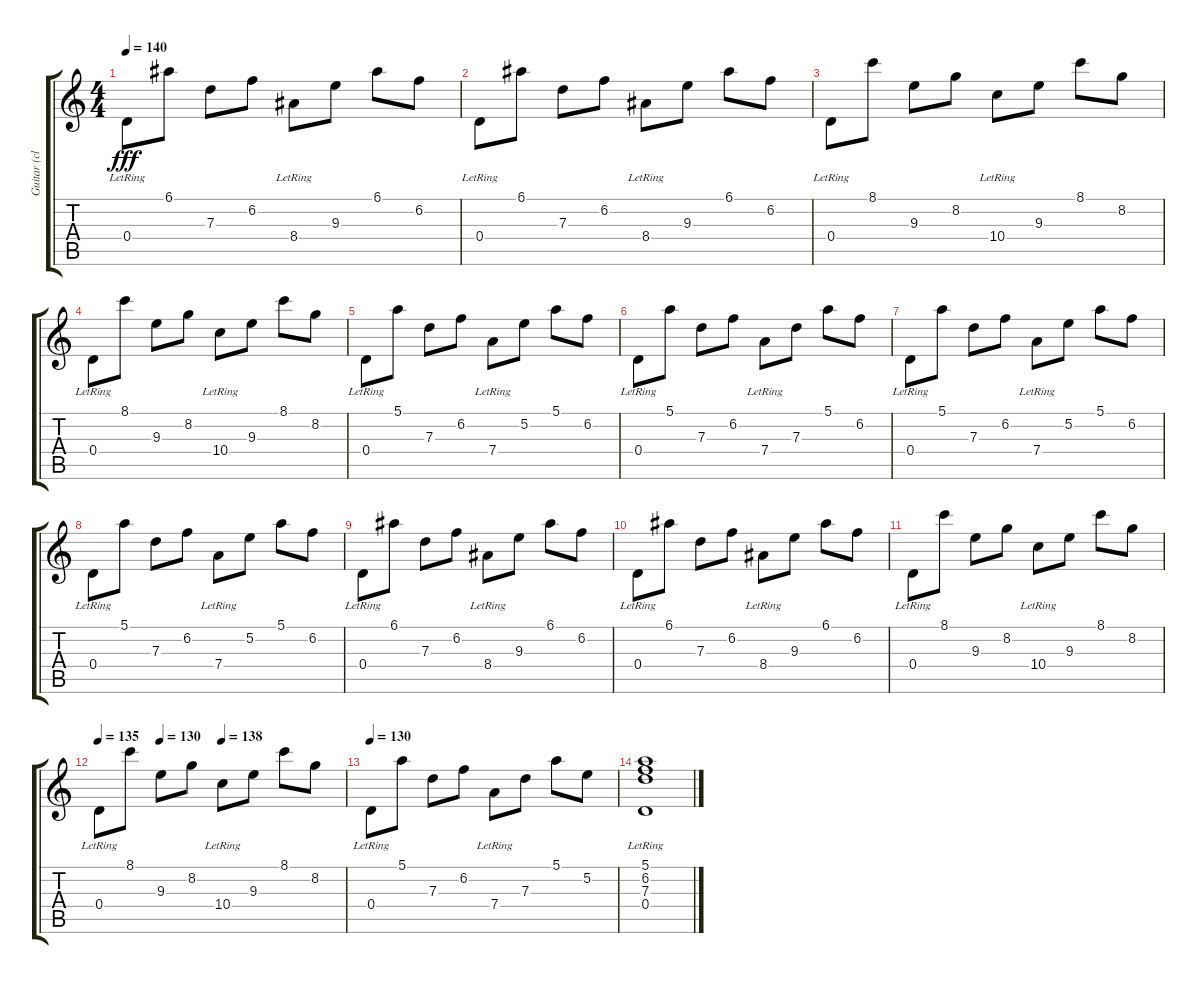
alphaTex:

\track ("Guitar (clean)" "Guitar (cl") {instrument electricguitarclean}
\staff {score tabs}
\tuning (E4 B3 G3 D3 A2 E2) {hide}
\ts (4 4)
\tempo 140
\clef g2
\ks c
0.4{lr}.8{dy fff} 6.1.8 7.3.8 6.2.8 8.4{lr}.8 9.3.8 6.1.8 6.2.8 |
0.4{lr}.8 6.1.8 7.3.8 6.2.8 8.4{lr}.8 9.3.8 6.1.8 6.2.8 |
0.4{lr}.8 8.1.8 9.3.8 8.2.8 10.4{lr}.8 9.3.8 8.1.8 8.2.8 |
0.4{lr}.8 8.1.8 9.3.8 8.2.8 10.4{lr}.8 9.3.8 8.1.8 8.2.8 |
0.4{lr}.8 5.1.8 7.3.8 6.2.8 7.4{lr}.8 5.2.8 5.1.8 6.2.8 |
0.4{lr}.8 5.1.8 7.3.8 6.2.8 7.4{lr}.8 7.3.8 5.1.8 6.2.8 |
0.4{lr}.8 5.1.8 7.3.8 6.2.8 7.4{lr}.8 5.2.8 5.1.8 6.2.8 |
0.4{lr}.8 5.1.8 7.3.8 6.2.8 7.4{lr}.8 5.2.8 5.1.8 6.2.8 |
0.4{lr}.8 6.1.8 7.3.8 6.2.8 8.4{lr}.8 9.3.8 6.1.8 6.2.8 |
0.4{lr}.8 6.1.8 7.3.8 6.2.8 8.4{lr}.8 9.3.8 6.1.8 6.2.8 |
0.4{lr}.8 8.1.8 9.3.8 8.2.8 10.4{lr}.8 9.3.8 8.1.8 8.2.8 |
\tempo 135
\tempo (130 0.25)
\tempo (138 0.5)
0.4{lr}.8 8.1.8 9.3.8 8.2.8 10.4{lr}.8 9.3.8 8.1.8 8.2.8 |
\tempo 130
0.4{lr}.8 5.1.8 7.3.8 6.2.8 7.4{lr}.8 7.3.8 5.1.8 5.2.8 |
(5.1 6.2 7.3 0.4{lr}).1
